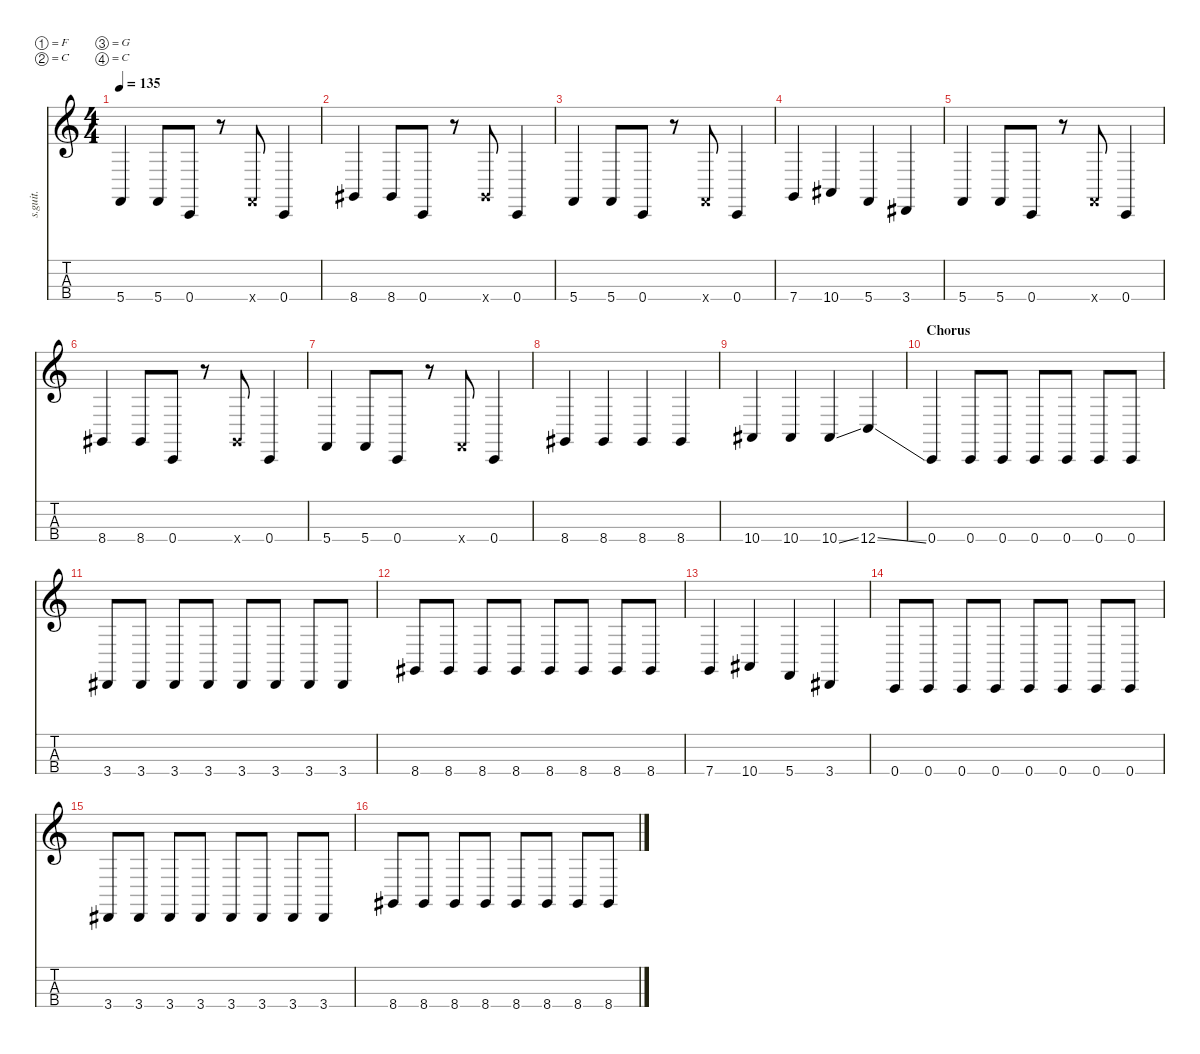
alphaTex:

\defaultSystemsLayout 4
\hideDynamics
\bracketExtendMode nobrackets
\track ("John Cooper (4-String)" "s.guit.") {instrument electricbassfinger}
\staff {score tabs}
\tuning (F2 C2 G1 C1)
\ts (4 4)
\tempo 135
\clef g2
\ks c
5.4.4{lyrics (0 "") lyrics (1 "") lyrics (2 "") lyrics (3 "") lyrics (4 "") dy f} 5.4.8{lyrics (0 "") lyrics (1 "") lyrics (2 "") lyrics (3 "") lyrics (4 "")} 0.4.8{lyrics (0 "") lyrics (1 "") lyrics (2 "") lyrics (3 "") lyrics (4 "")} r.8 5.4{x}.8{lyrics (0 "") lyrics (1 "") lyrics (2 "") lyrics (3 "") lyrics (4 "")} 0.4.4{lyrics (0 "") lyrics (1 "") lyrics (2 "") lyrics (3 "") lyrics (4 "")} |
8.4{acc #}.4{lyrics (0 "") lyrics (1 "") lyrics (2 "") lyrics (3 "") lyrics (4 "")} 8.4{acc #}.8{lyrics (0 "") lyrics (1 "") lyrics (2 "") lyrics (3 "") lyrics (4 "")} 0.4.8{lyrics (0 "") lyrics (1 "") lyrics (2 "") lyrics (3 "") lyrics (4 "")} r.8 8.4{x acc #}.8{lyrics (0 "") lyrics (1 "") lyrics (2 "") lyrics (3 "") lyrics (4 "")} 0.4.4{lyrics (0 "") lyrics (1 "") lyrics (2 "") lyrics (3 "") lyrics (4 "")} |
5.4.4{lyrics (0 "") lyrics (1 "") lyrics (2 "") lyrics (3 "") lyrics (4 "")} 5.4.8{lyrics (0 "") lyrics (1 "") lyrics (2 "") lyrics (3 "") lyrics (4 "")} 0.4.8{lyrics (0 "") lyrics (1 "") lyrics (2 "") lyrics (3 "") lyrics (4 "")} r.8 5.4{x}.8{lyrics (0 "") lyrics (1 "") lyrics (2 "") lyrics (3 "") lyrics (4 "")} 0.4.4{lyrics (0 "") lyrics (1 "") lyrics (2 "") lyrics (3 "") lyrics (4 "")} |
7.4.4{lyrics (0 "") lyrics (1 "") lyrics (2 "") lyrics (3 "") lyrics (4 "")} 10.4{acc #}.4{lyrics (0 "") lyrics (1 "") lyrics (2 "") lyrics (3 "") lyrics (4 "")} 5.4.4{lyrics (0 "") lyrics (1 "") lyrics (2 "") lyrics (3 "") lyrics (4 "")} 3.4{acc #}.4{lyrics (0 "") lyrics (1 "") lyrics (2 "") lyrics (3 "") lyrics (4 "")} |
5.4.4{lyrics (0 "") lyrics (1 "") lyrics (2 "") lyrics (3 "") lyrics (4 "")} 5.4.8{lyrics (0 "") lyrics (1 "") lyrics (2 "") lyrics (3 "") lyrics (4 "")} 0.4.8{lyrics (0 "") lyrics (1 "") lyrics (2 "") lyrics (3 "") lyrics (4 "")} r.8 5.4{x}.8{lyrics (0 "") lyrics (1 "") lyrics (2 "") lyrics (3 "") lyrics (4 "")} 0.4.4{lyrics (0 "") lyrics (1 "") lyrics (2 "") lyrics (3 "") lyrics (4 "")} |
8.4{acc #}.4{lyrics (0 "") lyrics (1 "") lyrics (2 "") lyrics (3 "") lyrics (4 "")} 8.4{acc #}.8{lyrics (0 "") lyrics (1 "") lyrics (2 "") lyrics (3 "") lyrics (4 "")} 0.4.8{lyrics (0 "") lyrics (1 "") lyrics (2 "") lyrics (3 "") lyrics (4 "")} r.8 8.4{x acc #}.8{lyrics (0 "") lyrics (1 "") lyrics (2 "") lyrics (3 "") lyrics (4 "")} 0.4.4{lyrics (0 "") lyrics (1 "") lyrics (2 "") lyrics (3 "") lyrics (4 "")} |
5.4.4{lyrics (0 "") lyrics (1 "") lyrics (2 "") lyrics (3 "") lyrics (4 "")} 5.4.8{lyrics (0 "") lyrics (1 "") lyrics (2 "") lyrics (3 "") lyrics (4 "")} 0.4.8{lyrics (0 "") lyrics (1 "") lyrics (2 "") lyrics (3 "") lyrics (4 "")} r.8 5.4{x}.8{lyrics (0 "") lyrics (1 "") lyrics (2 "") lyrics (3 "") lyrics (4 "")} 0.4.4{lyrics (0 "") lyrics (1 "") lyrics (2 "") lyrics (3 "") lyrics (4 "")} |
8.4{acc #}.4{lyrics (0 "") lyrics (1 "") lyrics (2 "") lyrics (3 "") lyrics (4 "")} 8.4{acc #}.4{lyrics (0 "") lyrics (1 "") lyrics (2 "") lyrics (3 "") lyrics (4 "")} 8.4{acc #}.4{lyrics (0 "") lyrics (1 "") lyrics (2 "") lyrics (3 "") lyrics (4 "")} 8.4{acc #}.4{lyrics (0 "") lyrics (1 "") lyrics (2 "") lyrics (3 "") lyrics (4 "")} |
10.4{acc #}.4{lyrics (0 "") lyrics (1 "") lyrics (2 "") lyrics (3 "") lyrics (4 "")} 10.4{acc #}.4{lyrics (0 "") lyrics (1 "") lyrics (2 "") lyrics (3 "") lyrics (4 "")} 10.4{ss acc #}.4{lyrics (0 "") lyrics (1 "") lyrics (2 "") lyrics (3 "") lyrics (4 "")} 12.4{ss}.4{lyrics (0 "") lyrics (1 "") lyrics (2 "") lyrics (3 "") lyrics (4 "")} |
\section ("" "Chorus")
0.4.4{lyrics (0 "") lyrics (1 "") lyrics (2 "") lyrics (3 "") lyrics (4 "")} 0.4.8{lyrics (0 "") lyrics (1 "") lyrics (2 "") lyrics (3 "") lyrics (4 "")} 0.4.8{lyrics (0 "") lyrics (1 "") lyrics (2 "") lyrics (3 "") lyrics (4 "")} 0.4.8{lyrics (0 "") lyrics (1 "") lyrics (2 "") lyrics (3 "") lyrics (4 "")} 0.4.8{lyrics (0 "") lyrics (1 "") lyrics (2 "") lyrics (3 "") lyrics (4 "")} 0.4.8{lyrics (0 "") lyrics (1 "") lyrics (2 "") lyrics (3 "") lyrics (4 "")} 0.4.8{lyrics (0 "") lyrics (1 "") lyrics (2 "") lyrics (3 "") lyrics (4 "")} |
3.4{acc #}.8{lyrics (0 "") lyrics (1 "") lyrics (2 "") lyrics (3 "") lyrics (4 "")} 3.4{acc #}.8{lyrics (0 "") lyrics (1 "") lyrics (2 "") lyrics (3 "") lyrics (4 "")} 3.4{acc #}.8{lyrics (0 "") lyrics (1 "") lyrics (2 "") lyrics (3 "") lyrics (4 "")} 3.4{acc #}.8{lyrics (0 "") lyrics (1 "") lyrics (2 "") lyrics (3 "") lyrics (4 "")} 3.4{acc #}.8{lyrics (0 "") lyrics (1 "") lyrics (2 "") lyrics (3 "") lyrics (4 "")} 3.4{acc #}.8{lyrics (0 "") lyrics (1 "") lyrics (2 "") lyrics (3 "") lyrics (4 "")} 3.4{acc #}.8{lyrics (0 "") lyrics (1 "") lyrics (2 "") lyrics (3 "") lyrics (4 "")} 3.4{acc #}.8{lyrics (0 "") lyrics (1 "") lyrics (2 "") lyrics (3 "") lyrics (4 "")} |
8.4{acc #}.8{lyrics (0 "") lyrics (1 "") lyrics (2 "") lyrics (3 "") lyrics (4 "")} 8.4{acc #}.8{lyrics (0 "") lyrics (1 "") lyrics (2 "") lyrics (3 "") lyrics (4 "")} 8.4{acc #}.8{lyrics (0 "") lyrics (1 "") lyrics (2 "") lyrics (3 "") lyrics (4 "")} 8.4{acc #}.8{lyrics (0 "") lyrics (1 "") lyrics (2 "") lyrics (3 "") lyrics (4 "")} 8.4{acc #}.8{lyrics (0 "") lyrics (1 "") lyrics (2 "") lyrics (3 "") lyrics (4 "")} 8.4{acc #}.8{lyrics (0 "") lyrics (1 "") lyrics (2 "") lyrics (3 "") lyrics (4 "")} 8.4{acc #}.8{lyrics (0 "") lyrics (1 "") lyrics (2 "") lyrics (3 "") lyrics (4 "")} 8.4{acc #}.8{lyrics (0 "") lyrics (1 "") lyrics (2 "") lyrics (3 "") lyrics (4 "")} |
7.4.4{lyrics (0 "") lyrics (1 "") lyrics (2 "") lyrics (3 "") lyrics (4 "")} 10.4{acc #}.4{lyrics (0 "") lyrics (1 "") lyrics (2 "") lyrics (3 "") lyrics (4 "")} 5.4.4{lyrics (0 "") lyrics (1 "") lyrics (2 "") lyrics (3 "") lyrics (4 "")} 3.4{acc #}.4{lyrics (0 "") lyrics (1 "") lyrics (2 "") lyrics (3 "") lyrics (4 "")} |
0.4.8{lyrics (0 "") lyrics (1 "") lyrics (2 "") lyrics (3 "") lyrics (4 "")} 0.4.8{lyrics (0 "") lyrics (1 "") lyrics (2 "") lyrics (3 "") lyrics (4 "")} 0.4.8{lyrics (0 "") lyrics (1 "") lyrics (2 "") lyrics (3 "") lyrics (4 "")} 0.4.8{lyrics (0 "") lyrics (1 "") lyrics (2 "") lyrics (3 "") lyrics (4 "")} 0.4.8{lyrics (0 "") lyrics (1 "") lyrics (2 "") lyrics (3 "") lyrics (4 "")} 0.4.8{lyrics (0 "") lyrics (1 "") lyrics (2 "") lyrics (3 "") lyrics (4 "")} 0.4.8{lyrics (0 "") lyrics (1 "") lyrics (2 "") lyrics (3 "") lyrics (4 "")} 0.4.8{lyrics (0 "") lyrics (1 "") lyrics (2 "") lyrics (3 "") lyrics (4 "")} |
3.4{acc #}.8{lyrics (0 "") lyrics (1 "") lyrics (2 "") lyrics (3 "") lyrics (4 "")} 3.4{acc #}.8{lyrics (0 "") lyrics (1 "") lyrics (2 "") lyrics (3 "") lyrics (4 "")} 3.4{acc #}.8{lyrics (0 "") lyrics (1 "") lyrics (2 "") lyrics (3 "") lyrics (4 "")} 3.4{acc #}.8{lyrics (0 "") lyrics (1 "") lyrics (2 "") lyrics (3 "") lyrics (4 "")} 3.4{acc #}.8{lyrics (0 "") lyrics (1 "") lyrics (2 "") lyrics (3 "") lyrics (4 "")} 3.4{acc #}.8{lyrics (0 "") lyrics (1 "") lyrics (2 "") lyrics (3 "") lyrics (4 "")} 3.4{acc #}.8{lyrics (0 "") lyrics (1 "") lyrics (2 "") lyrics (3 "") lyrics (4 "")} 3.4{acc #}.8{lyrics (0 "") lyrics (1 "") lyrics (2 "") lyrics (3 "") lyrics (4 "")} |
8.4{acc #}.8{lyrics (0 "") lyrics (1 "") lyrics (2 "") lyrics (3 "") lyrics (4 "")} 8.4{acc #}.8{lyrics (0 "") lyrics (1 "") lyrics (2 "") lyrics (3 "") lyrics (4 "")} 8.4{acc #}.8{lyrics (0 "") lyrics (1 "") lyrics (2 "") lyrics (3 "") lyrics (4 "")} 8.4{acc #}.8{lyrics (0 "") lyrics (1 "") lyrics (2 "") lyrics (3 "") lyrics (4 "")} 8.4{acc #}.8{lyrics (0 "") lyrics (1 "") lyrics (2 "") lyrics (3 "") lyrics (4 "")} 8.4{acc #}.8{lyrics (0 "") lyrics (1 "") lyrics (2 "") lyrics (3 "") lyrics (4 "")} 8.4{acc #}.8{lyrics (0 "") lyrics (1 "") lyrics (2 "") lyrics (3 "") lyrics (4 "")} 8.4{acc #}.8{lyrics (0 "") lyrics (1 "") lyrics (2 "") lyrics (3 "") lyrics (4 "")}
